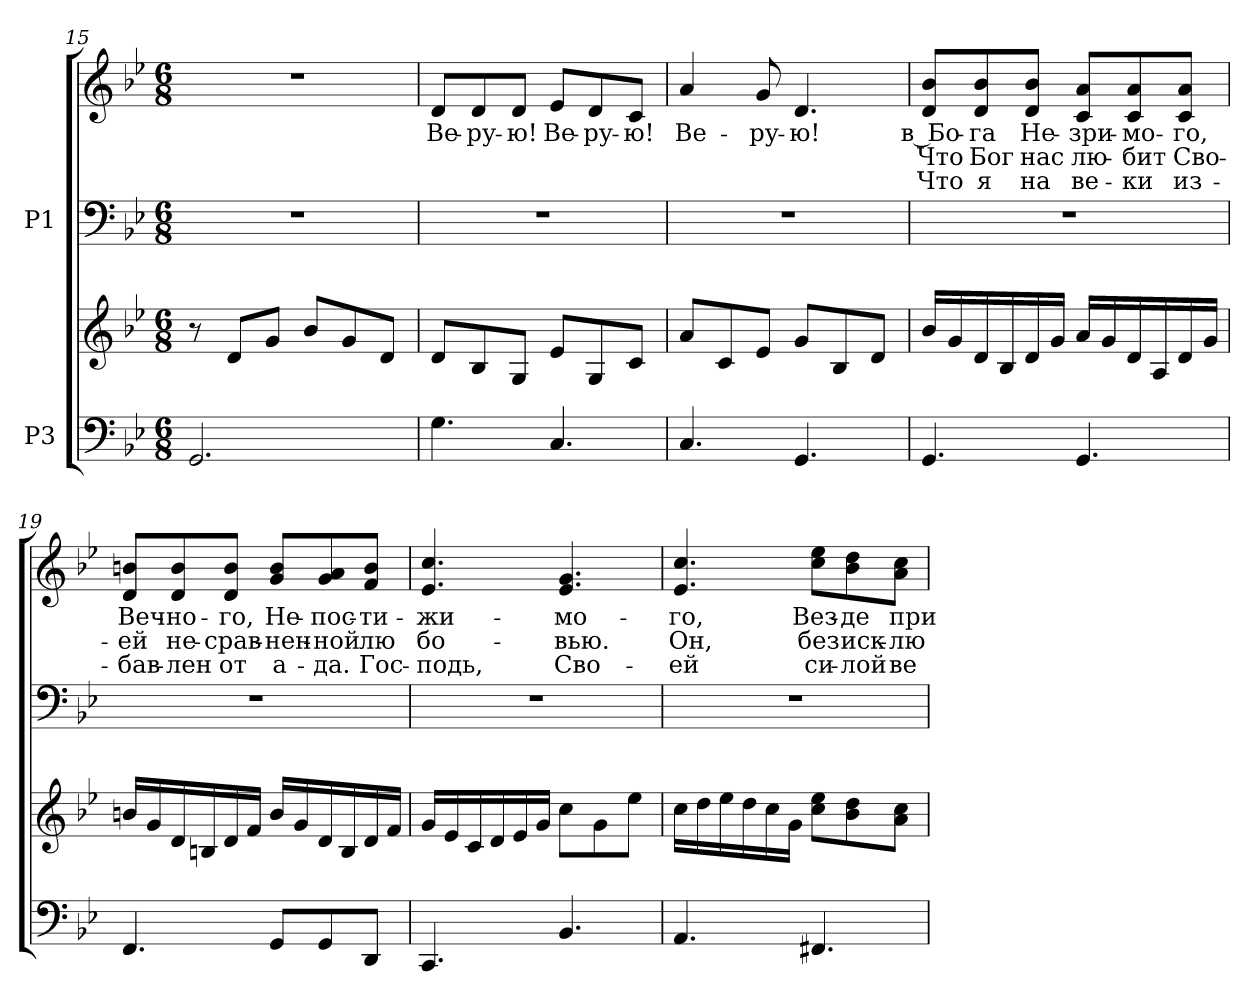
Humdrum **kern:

**kern	**kern	**kern	**kern	**text	**text	**text
*part2	*part2	*part1	*part1	*part1	*part1	*part1
*staff4	*staff3	*staff2	*staff1	*staff1	*staff1	*staff1
*I"P3	*	*I"P1	*	*	*	*
*clefF4	*clefG2	*clefF4	*clefG2	*	*	*
*k[b-e-]	*k[b-e-]	*k[b-e-]	*k[b-e-]	*	*	*
*g:	*g:	*g:	*g:	*	*	*
*M6/8	*M6/8	*M6/8	*M6/8	*	*	*
=15	=15	=15	=15	=15	=15	=15
!	!	!LO:N:vis=1	!LO:N:vis=1	!	!	!
2.GGi/	8r	2.r	2.r	.	.	.
.	8di/L	.	.	.	.	.
.	8gi/J	.	.	.	.	.
.	8b-i/L	.	.	.	.	.
.	8gi/	.	.	.	.	.
.	8di/J	.	.	.	.	.
!!LO:PB:g=z
=16	=16	=16	=16	=16	=16	=16
!	!	!LO:N:vis=1	!	!	!	!
!	!	!	!	!LO:LY:b:color=#000000	!	!
4.Gi\	8di/L	2.r	8di/L	Ве-	.	.
!	!	!	!	!LO:LY:b:color=#000000	!	!
.	8B-i/	.	8di/	-ру-	.	.
!	!	!	!	!LO:LY:b:color=#000000	!	!
.	8Gi/J	.	8di/J	-ю!	.	.
!	!	!	!	!LO:LY:b:color=#000000	!	!
4.Ci/	8e-i/L	.	8e-i/L	Ве-	.	.
!	!	!	!	!LO:LY:b:color=#000000	!	!
.	8Gi/	.	8di/	-ру-	.	.
!	!	!	!	!LO:LY:b:color=#000000	!	!
.	8ci/J	.	8ci/J	-ю!	.	.
=17	=17	=17	=17	=17	=17	=17
!	!	!LO:N:vis=1	!	!	!	!
!	!	!	!	!LO:LY:b:color=#000000	!	!
4.Ci/	8ai/L	2.r	4ai/	Ве-	.	.
.	8ci/	.	.	.	.	.
!	!	!	!	!LO:LY:b:color=#000000	!	!
.	8e-i/J	.	8gi/	-ру-	.	.
!	!	!	!	!LO:LY:b:color=#000000	!	!
4.GGi/	8gi/L	.	4.di/	-ю!	.	.
.	8B-i/	.	.	.	.	.
.	8di/J	.	.	.	.	.
=18	=18	=18	=18	=18	=18	=18
!	!	!LO:N:vis=1	!	!	!	!
!	!	!	!	!LO:LY:b:color=#000000	!LO:LY:b:color=#000000	!LO:LY:b:color=#000000
4.GGi/	16b-i/LL	2.r	8di/ 8b-i/L	в Бо-	Что	Что
.	16gi/	.	.	.	.	.
!	!	!	!	!LO:LY:b:color=#000000	!LO:LY:b:color=#000000	!LO:LY:b:color=#000000
.	16di/	.	8di/ 8b-i/	-га	Бог	я
.	16B-i/	.	.	.	.	.
!	!	!	!	!LO:LY:b:color=#000000	!LO:LY:b:color=#000000	!LO:LY:b:color=#000000
.	16di/	.	8di/ 8b-i/J	Не-	нас	на
.	16gi/JJ	.	.	.	.	.
!	!	!	!	!LO:LY:b:color=#000000	!LO:LY:b:color=#000000	!LO:LY:b:color=#000000
4.GGi/	16ai/LL	.	8ci/ 8ai/L	-зри-	лю-	ве-
.	16gi/	.	.	.	.	.
!	!	!	!	!LO:LY:b:color=#000000	!LO:LY:b:color=#000000	!LO:LY:b:color=#000000
.	16di/	.	8ci/ 8ai/	-мо-	-бит	-ки
.	16Ai/	.	.	.	.	.
!	!	!	!	!LO:LY:b:color=#000000	!LO:LY:b:color=#000000	!LO:LY:b:color=#000000
.	16di/	.	8ci/ 8ai/J	-го,	Сво-	из-
.	16gi/JJ	.	.	.	.	.
=19	=19	=19	=19	=19	=19	=19
!	!	!LO:N:vis=1	!	!	!	!
!	!	!	!	!LO:LY:b:color=#000000	!LO:LY:b:color=#000000	!LO:LY:b:color=#000000
4.FFi/	16bni/LL	2.r	8di/ 8bni/L	Веч-	-ей	-бав-
.	16gi/	.	.	.	.	.
!	!	!	!	!LO:LY:b:color=#000000	!LO:LY:b:color=#000000	!LO:LY:b:color=#000000
.	16di/	.	8di/ 8bi/	-но-	не-	-лен
.	16Bni/	.	.	.	.	.
!	!	!	!	!LO:LY:b:color=#000000	!LO:LY:b:color=#000000	!LO:LY:b:color=#000000
.	16di/	.	8di/ 8bi/J	-го,	-срав-	от
.	16fi/JJ	.	.	.	.	.
!	!	!	!	!LO:LY:b:color=#000000	!LO:LY:b:color=#000000	!LO:LY:b:color=#000000
8GGi/L	16bi/LL	.	8gi/ 8bi/L	Не-	-нен-	а-
.	16gi/	.	.	.	.	.
!	!	!	!	!LO:LY:b:color=#000000	!LO:LY:b:color=#000000	!LO:LY:b:color=#000000
8GGi/	16di/	.	8gi/ 8ai/	-пос-	-ной	-да.
.	16Bi/	.	.	.	.	.
!	!	!	!	!LO:LY:b:color=#000000	!LO:LY:b:color=#000000	!LO:LY:b:color=#000000
8DDi/J	16di/	.	8fi/ 8bi/J	-ти-	лю	Гос-
.	16fi/JJ	.	.	.	.	.
!!LO:LB:g=z
=20	=20	=20	=20	=20	=20	=20
!	!	!LO:N:vis=1	!	!	!	!
!	!	!	!	!LO:LY:b:color=#000000	!LO:LY:b:color=#000000	!LO:LY:b:color=#000000
4.CCi/	16gi/LL	2.r	4.e-i/ 4.cci	-жи-	бо-	-подь,
.	16e-i/	.	.	.	.	.
.	16ci/	.	.	.	.	.
.	16di/	.	.	.	.	.
.	16e-i/	.	.	.	.	.
.	16gi/JJ	.	.	.	.	.
!	!	!	!	!LO:LY:b:color=#000000	!LO:LY:b:color=#000000	!LO:LY:b:color=#000000
4.BB-i/	8cci\L	.	4.e-i/ 4.gi	-мо-	-вью.	Сво-
.	8gi\	.	.	.	.	.
.	8ee-i\J	.	.	.	.	.
=21	=21	=21	=21	=21	=21	=21
!	!	!LO:N:vis=1	!	!	!	!
!	!	!	!	!LO:LY:b:color=#000000	!LO:LY:b:color=#000000	!LO:LY:b:color=#000000
4.AAi/	16cci\LL	2.r	4.e-i/ 4.cci	-го,	Он,	-ей
.	16ddi\	.	.	.	.	.
.	16ee-i\	.	.	.	.	.
.	16ddi\	.	.	.	.	.
.	16cci\	.	.	.	.	.
.	16gi\JJ	.	.	.	.	.
!	!	!	!	!LO:LY:b:color=#000000	!LO:LY:b:color=#000000	!LO:LY:b:color=#000000
4.FF#Xi/	8cci\ 8ee-iL	.	8cci\ 8ee-i\L	Вез-	без	си-
!	!	!	!	!LO:LY:b:color=#000000	!LO:LY:b:color=#000000	!LO:LY:b:color=#000000
.	8b-i\ 8ddi	.	8b-i\ 8ddi\	-де	иск-	-лой
!	!	!	!	!LO:LY:b:color=#000000	!LO:LY:b:color=#000000	!LO:LY:b:color=#000000
.	8ai\ 8cciJ	.	8ai\ 8cci\J	при-	-лю-	ве-
=	=	=	=	=	=	=
*-	*-	*-	*-	*-	*-	*-
